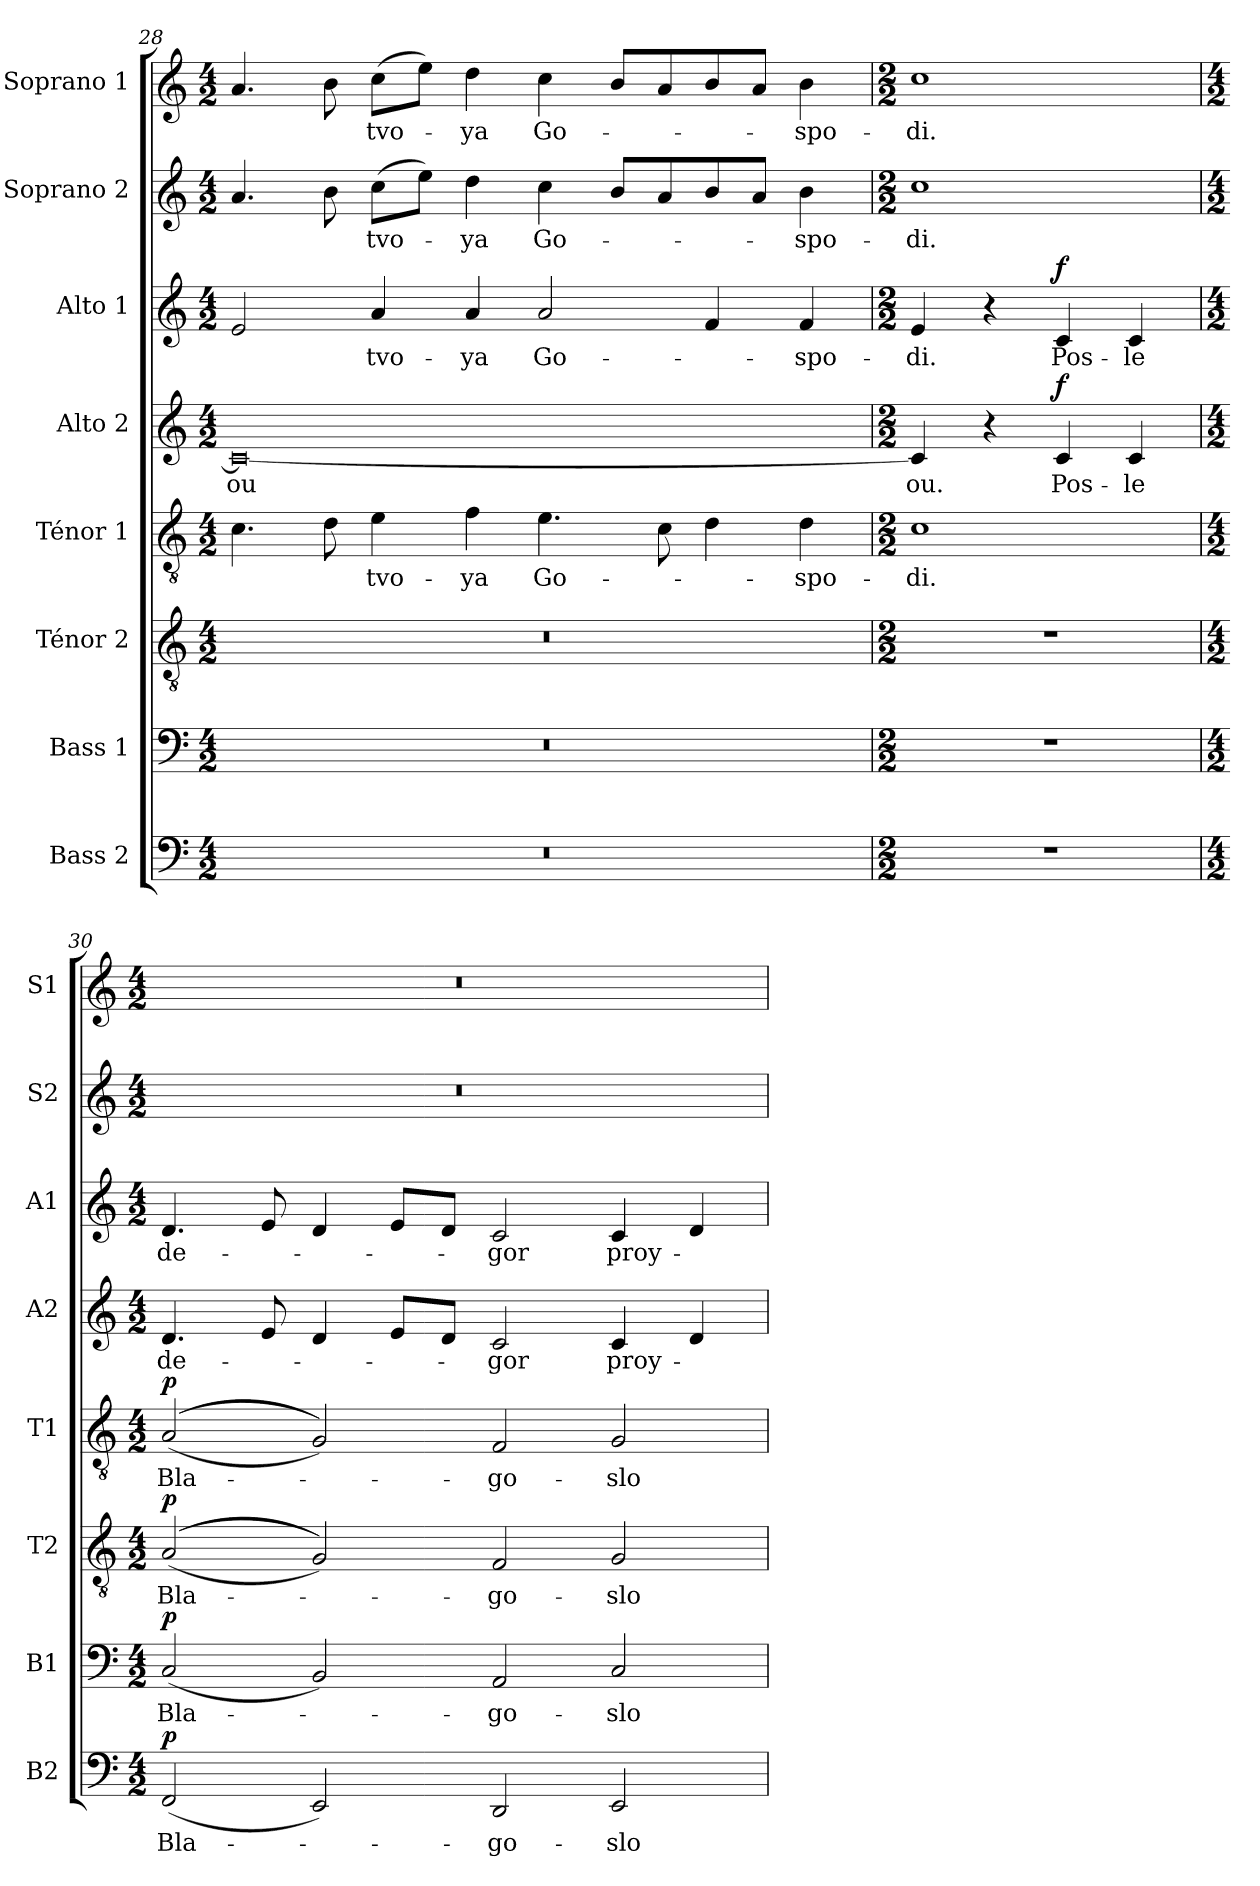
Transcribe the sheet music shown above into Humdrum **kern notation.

**kern	**text	**dynam	**kern	**text	**dynam	**kern	**text	**dynam	**kern	**text	**dynam	**kern	**text	**dynam	**kern	**text	**dynam	**kern	**text	**kern	**text
*part8	*part8	*part8	*part7	*part7	*part7	*part6	*part6	*part6	*part5	*part5	*part5	*part4	*part4	*part4	*part3	*part3	*part3	*part2	*part2	*part1	*part1
*staff8	*staff8	*staff8	*staff7	*staff7	*staff7	*staff6	*staff6	*staff6	*staff5	*staff5	*staff5	*staff4	*staff4	*staff4	*staff3	*staff3	*staff3	*staff2	*staff2	*staff1	*staff1
*I"Bass 2	*	*	*I"Bass 1	*	*	*I"Ténor 2	*	*	*I"Ténor 1	*	*	*I"Alto 2	*	*	*I"Alto 1	*	*	*I"Soprano 2	*	*I"Soprano 1	*
*I'B2	*	*	*I'B1	*	*	*I'T2	*	*	*I'T1	*	*	*I'A2	*	*	*I'A1	*	*	*I'S2	*	*I'S1	*
*clefF4	*	*	*clefF4	*	*	*clefGv2	*	*	*clefGv2	*	*	*clefG2	*	*	*clefG2	*	*	*clefG2	*	*clefG2	*
*k[]	*	*	*k[]	*	*	*k[]	*	*	*k[]	*	*	*k[]	*	*	*k[]	*	*	*k[]	*	*k[]	*
*M4/2	*	*	*M4/2	*	*	*M4/2	*	*	*M4/2	*	*	*M4/2	*	*	*M4/2	*	*	*M4/2	*	*M4/2	*
=28	=28	=28	=28	=28	=28	=28	=28	=28	=28	=28	=28	=28	=28	=28	=28	=28	=28	=28	=28	=28	=28
!	!	!	!	!	!	!	!	!	!	!	!	!	!LO:LY:b	!	!	!	!	!	!	!	!
0r	.	.	0r	.	.	0r	.	.	4.c\	.	.	0c_	ou	.	2e/	.	.	4.a/	.	4.a/	.
.	.	.	.	.	.	.	.	.	8d\	.	.	.	.	.	.	.	.	8b\	.	8b\	.
!	!	!	!	!	!	!	!	!	!	!LO:LY:b	!	!	!	!	!	!LO:LY:b	!	!	!LO:LY:b	!	!LO:LY:b
.	.	.	.	.	.	.	.	.	4e\	tvo-	.	.	.	.	4a/	tvo-	.	(>8cc\L	tvo-	(>8cc\L	tvo-
.	.	.	.	.	.	.	.	.	.	.	.	.	.	.	.	.	.	8ee\J)	.	8ee\J)	.
!	!	!	!	!	!	!	!	!	!	!LO:LY:b	!	!	!	!	!	!LO:LY:b	!	!	!LO:LY:b	!	!LO:LY:b
.	.	.	.	.	.	.	.	.	4f\	-ya	.	.	.	.	4a/	-ya	.	4dd\	-ya	4dd\	-ya
!	!	!	!	!	!	!	!	!	!	!LO:LY:b	!	!	!	!	!	!LO:LY:b	!	!	!LO:LY:b	!	!LO:LY:b
.	.	.	.	.	.	.	.	.	4.e\	Go-	.	.	.	.	2a/	Go-	.	4cc\	Go-	4cc\	Go-
.	.	.	.	.	.	.	.	.	.	.	.	.	.	.	.	.	.	8b/L	.	8b/L	.
.	.	.	.	.	.	.	.	.	8c\	.	.	.	.	.	.	.	.	8a/	.	8a/	.
.	.	.	.	.	.	.	.	.	4d\	.	.	.	.	.	4f/	.	.	8b/	.	8b/	.
.	.	.	.	.	.	.	.	.	.	.	.	.	.	.	.	.	.	8a/J	.	8a/J	.
!	!	!	!	!	!	!	!	!	!	!LO:LY:b	!	!	!	!	!	!LO:LY:b	!	!	!LO:LY:b	!	!LO:LY:b
.	.	.	.	.	.	.	.	.	4d\	-spo-	.	.	.	.	4f/	-spo-	.	4b\	-spo-	4b\	-spo-
=29	=29	=29	=29	=29	=29	=29	=29	=29	=29	=29	=29	=29	=29	=29	=29	=29	=29	=29	=29	=29	=29
*M2/2	*	*	*M2/2	*	*	*M2/2	*	*	*M2/2	*	*	*M2/2	*	*	*M2/2	*	*	*M2/2	*	*M2/2	*
!	!	!	!	!	!	!	!	!	!	!LO:LY:b	!	!	!LO:LY:b	!	!	!LO:LY:b	!	!	!LO:LY:b	!	!LO:LY:b
1r	.	.	1r	.	.	1r	.	.	1c	-di.	.	4c/]	-ou.	.	4e/	-di.	.	1cc	-di.	1cc	-di.
.	.	.	.	.	.	.	.	.	.	.	.	4r	.	.	4r	.	.	.	.	.	.
!	!	!	!	!	!	!	!	!	!	!	!	!	!LO:LY:b	!LO:DY:a	!	!LO:LY:b	!LO:DY:a	!	!	!	!
.	.	.	.	.	.	.	.	.	.	.	.	4c/	Pos-	f	4c/	Pos-	f	.	.	.	.
!	!	!	!	!	!	!	!	!	!	!	!	!	!LO:LY:b	!	!	!LO:LY:b	!	!	!	!	!
.	.	.	.	.	.	.	.	.	.	.	.	4c/	-le	.	4c/	-le	.	.	.	.	.
=30	=30	=30	=30	=30	=30	=30	=30	=30	=30	=30	=30	=30	=30	=30	=30	=30	=30	=30	=30	=30	=30
*M4/2	*	*	*M4/2	*	*	*M4/2	*	*	*M4/2	*	*	*M4/2	*	*	*M4/2	*	*	*M4/2	*	*M4/2	*
!	!LO:LY:b	!LO:DY:a	!	!LO:LY:b	!LO:DY:a	!	!LO:LY:b	!LO:DY:a	!	!LO:LY:b	!LO:DY:a	!	!LO:LY:b	!	!	!LO:LY:b	!	!	!	!	!
(<2FF/	Bla-	p	(<2C/	Bla-	p	(<(<(<2A/	Bla-	p	(<(<(<2A/	Bla-	p	4.d/	de-	.	4.d/	de-	.	0r	.	0r	.
.	.	.	.	.	.	.	.	.	.	.	.	8e/	.	.	8e/	.	.	.	.	.	.
2EE/)	.	.	2BB/)	.	.	2G/)))	.	.	2G/)))	.	.	4d/	.	.	4d/	.	.	.	.	.	.
.	.	.	.	.	.	.	.	.	.	.	.	8e/L	.	.	8e/L	.	.	.	.	.	.
.	.	.	.	.	.	.	.	.	.	.	.	8d/J	.	.	8d/J	.	.	.	.	.	.
!	!LO:LY:b	!	!	!LO:LY:b	!	!	!LO:LY:b	!	!	!LO:LY:b	!	!	!LO:LY:b	!	!	!LO:LY:b	!	!	!	!	!
2DD/	-go-	.	2AA/	-go-	.	2F/	-go-	.	2F/	-go-	.	2c/	-gor	.	2c/	-gor	.	.	.	.	.
!	!LO:LY:b	!	!	!LO:LY:b	!	!	!LO:LY:b	!	!	!LO:LY:b	!	!	!LO:LY:b	!	!	!LO:LY:b	!	!	!	!	!
2EE/	-slo-	.	2C/	-slo-	.	2G/	-slo-	.	2G/	-slo-	.	4c/	proy-	.	4c/	proy-	.	.	.	.	.
.	.	.	.	.	.	.	.	.	.	.	.	4d/	.	.	4d/	.	.	.	.	.	.
=	=	=	=	=	=	=	=	=	=	=	=	=	=	=	=	=	=	=	=	=	=
*-	*-	*-	*-	*-	*-	*-	*-	*-	*-	*-	*-	*-	*-	*-	*-	*-	*-	*-	*-	*-	*-
